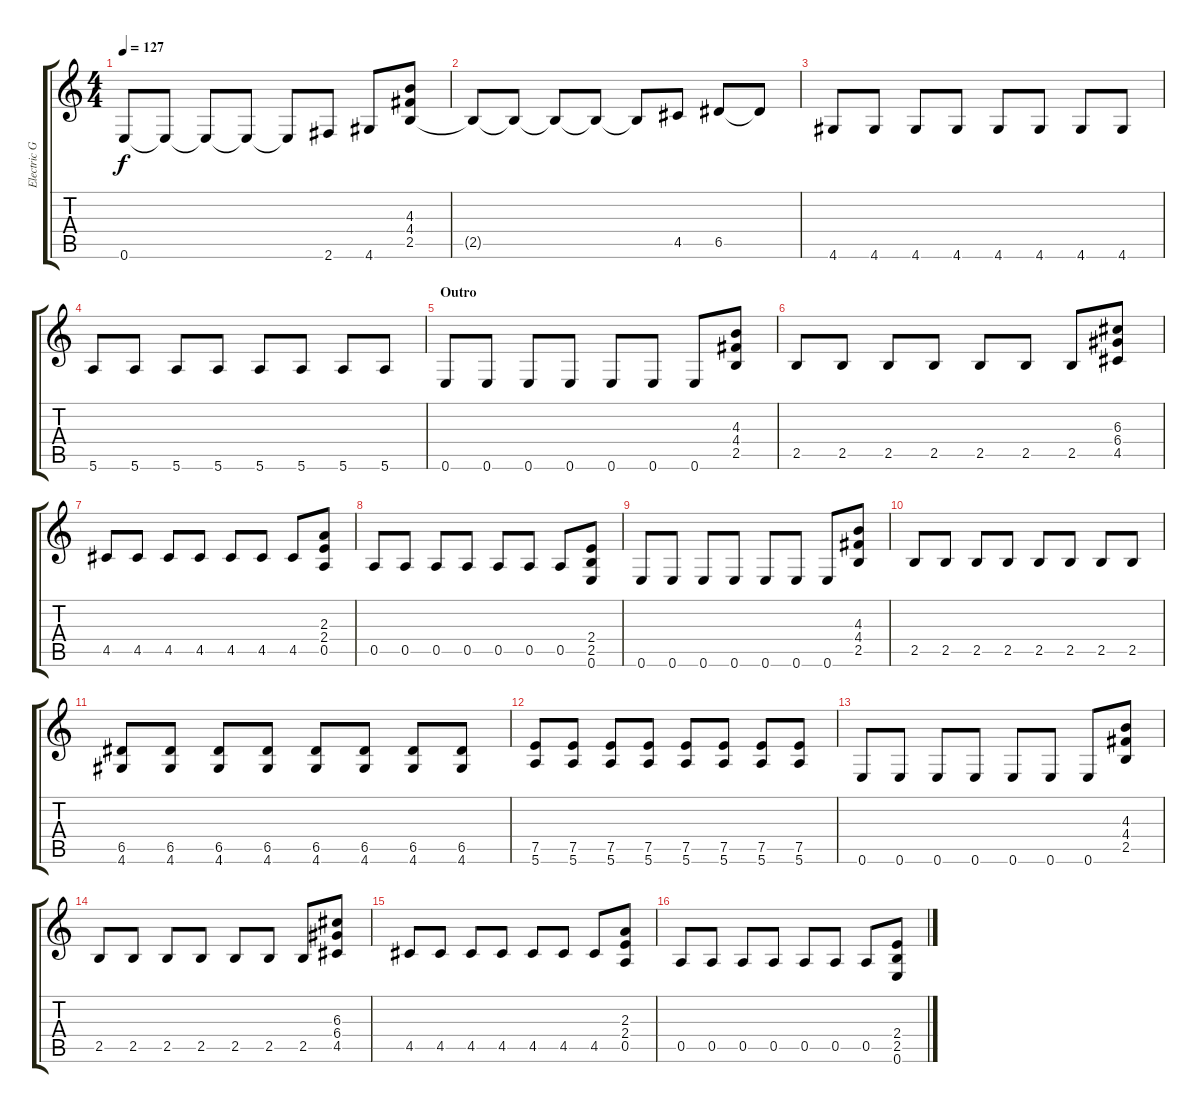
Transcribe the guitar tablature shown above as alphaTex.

\track ("Electric Guitar 2" "Electric G") {instrument distortionguitar}
\staff {score tabs}
\tuning (E4 B3 G3 D3 A2 E2) {hide}
\ts (4 4)
\tempo 127
\clef g2
\ks c
0.6{t}.8{dy f} 0.6{t}.8 0.6{t}.8 0.6{t}.8 0.6{t}.8 2.6.8 4.6.8 (4.3 4.4 2.5).8 |
2.5{t}.8 2.5{t}.8 2.5{t}.8 2.5{t}.8 2.5{t}.8 4.5.8 6.5.8 6.5{t}.8 |
4.6.8 4.6.8 4.6.8 4.6.8 4.6.8 4.6.8 4.6.8 4.6.8 |
5.6.8 5.6.8 5.6.8 5.6.8 5.6.8 5.6.8 5.6.8 5.6.8 |
\section ("" "Outro")
0.6.8 0.6.8 0.6.8 0.6.8 0.6.8 0.6.8 0.6.8 (4.3 4.4 2.5).8 |
2.5.8 2.5.8 2.5.8 2.5.8 2.5.8 2.5.8 2.5.8 (6.3 6.4 4.5).8 |
4.5.8 4.5.8 4.5.8 4.5.8 4.5.8 4.5.8 4.5.8 (2.3 2.4 0.5).8 |
0.5.8 0.5.8 0.5.8 0.5.8 0.5.8 0.5.8 0.5.8 (2.4 2.5 0.6).8 |
0.6.8 0.6.8 0.6.8 0.6.8 0.6.8 0.6.8 0.6.8 (4.3 4.4 2.5).8 |
2.5.8 2.5.8 2.5.8 2.5.8 2.5.8 2.5.8 2.5.8 2.5.8 |
(6.5 4.6).8 (6.5 4.6).8 (6.5 4.6).8 (6.5 4.6).8 (6.5 4.6).8 (6.5 4.6).8 (6.5 4.6).8 (6.5 4.6).8 |
(7.5 5.6).8 (7.5 5.6).8 (7.5 5.6).8 (7.5 5.6).8 (7.5 5.6).8 (7.5 5.6).8 (7.5 5.6).8 (7.5 5.6).8 |
0.6.8 0.6.8 0.6.8 0.6.8 0.6.8 0.6.8 0.6.8 (4.3 4.4 2.5).8 |
2.5.8 2.5.8 2.5.8 2.5.8 2.5.8 2.5.8 2.5.8 (6.3 6.4 4.5).8 |
4.5.8 4.5.8 4.5.8 4.5.8 4.5.8 4.5.8 4.5.8 (2.3 2.4 0.5).8 |
0.5.8 0.5.8 0.5.8 0.5.8 0.5.8 0.5.8 0.5.8 (2.4 2.5 0.6).8
